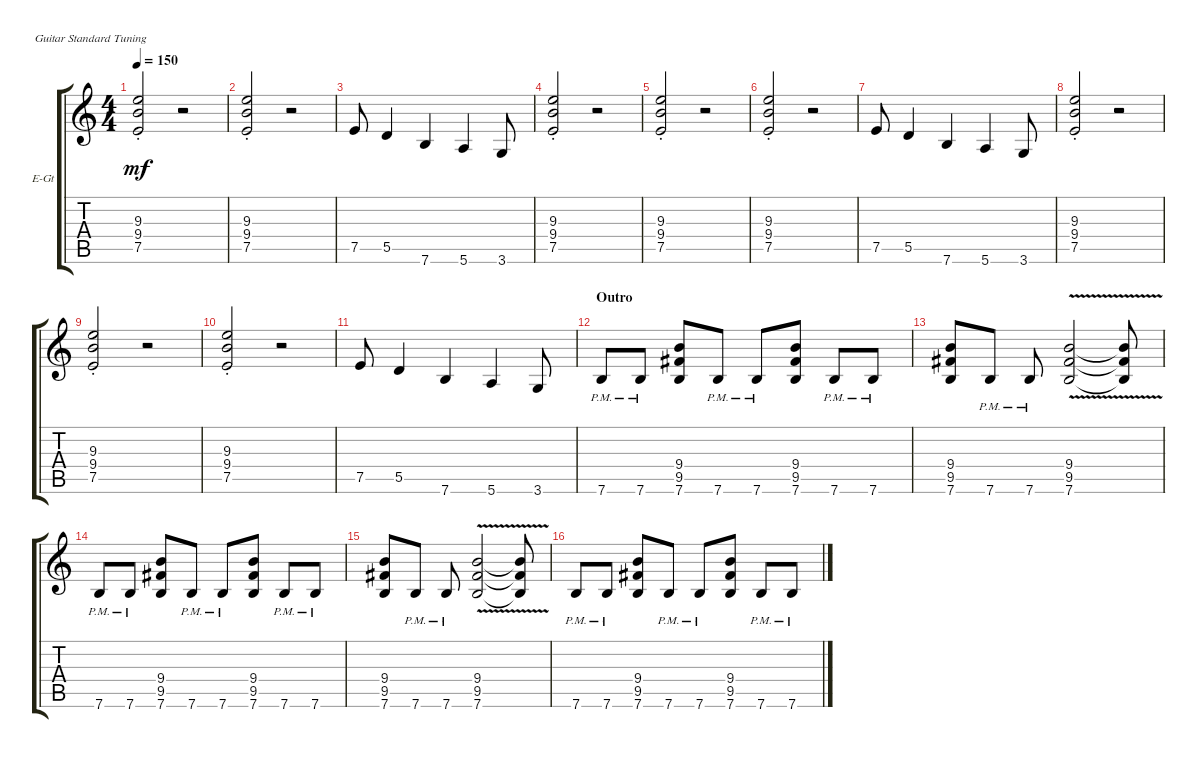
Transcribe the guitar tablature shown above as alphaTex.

\defaultSystemsLayout 4
\bracketExtendMode groupsimilarinstruments
\firstSystemTrackNameOrientation horizontal
\otherSystemsTrackNameOrientation horizontal
\track ("Electric Guitar" "E-Gt") {instrument overdrivenguitar}
\staff {score tabs}
\tuning (E4 B3 G3 D3 A2 E2)
\ts (4 4)
\tempo 150
\clef g2
\ks c
(7.5{st} 9.4{st} 9.3{st}).2{dy mf} r.2 |
(7.5{st} 9.4{st} 9.3{st}).2 r.2 |
7.5.8 5.5.4 7.6.4 5.6.4 3.6.8 |
(7.5{st} 9.4{st} 9.3{st}).2 r.2 |
(7.5{st} 9.4{st} 9.3{st}).2 r.2 |
(7.5{st} 9.4{st} 9.3{st}).2 r.2 |
7.5.8 5.5.4 7.6.4 5.6.4 3.6.8 |
(7.5{st} 9.4{st} 9.3{st}).2 r.2 |
(7.5{st} 9.4{st} 9.3{st}).2 r.2 |
(7.5{st} 9.4{st} 9.3{st}).2 r.2 |
7.5.8 5.5.4 7.6.4 5.6.4 3.6.8 |
\section ("" "Outro")
7.6{pm}.8 7.6{pm}.8 (7.6 9.5 9.4).8 7.6{pm}.8 7.6{pm}.8 (7.6 9.5 9.4).8 7.6{pm}.8 7.6{pm}.8 |
(7.6 9.5 9.4).8 7.6{pm}.8 7.6{pm}.8 (7.6{v} 9.5{v} 9.4{v}).2 (7.6{t} 9.5{t} 9.4{t}).8 |
7.6{pm}.8 7.6{pm}.8 (7.6 9.5 9.4).8 7.6{pm}.8 7.6{pm}.8 (7.6 9.5 9.4).8 7.6{pm}.8 7.6{pm}.8 |
(7.6 9.5 9.4).8 7.6{pm}.8 7.6{pm}.8 (7.6{v} 9.5{v} 9.4{v}).2 (7.6{t} 9.5{t} 9.4{t}).8 |
7.6{pm}.8 7.6{pm}.8 (7.6 9.5 9.4).8 7.6{pm}.8 7.6{pm}.8 (7.6 9.5 9.4).8 7.6{pm}.8 7.6{pm}.8
